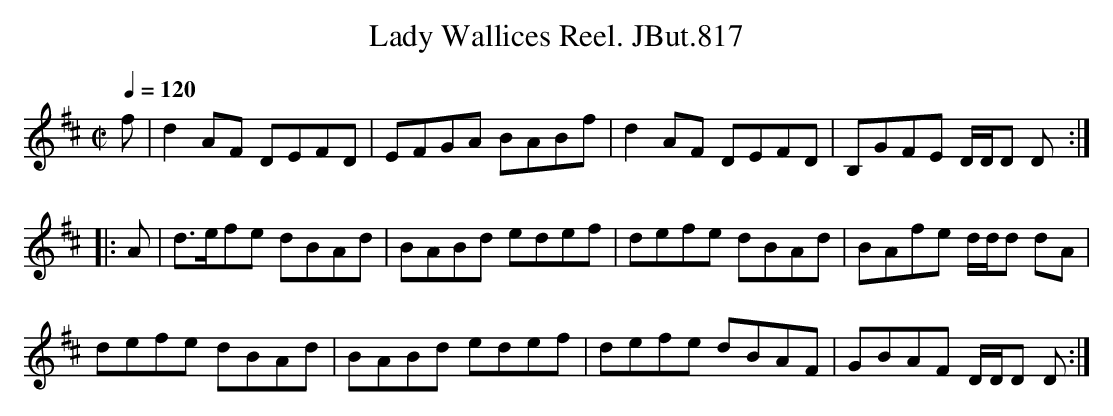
X:1
T:Lady Wallices Reel. JBut.817
M:C|
L:1/8
Q:1/4=120
K:D
f|d2 AF DEFD|EFGA BABf|d2 AF DEFD|B,GFE D/D/D D:|
|:A|d>efe dBAd|BABd edef|defe dBAd|BAfe d/d/d dA|
defe dBAd|BABd edef|defe dBAF|GBAF D/D/D D:|
